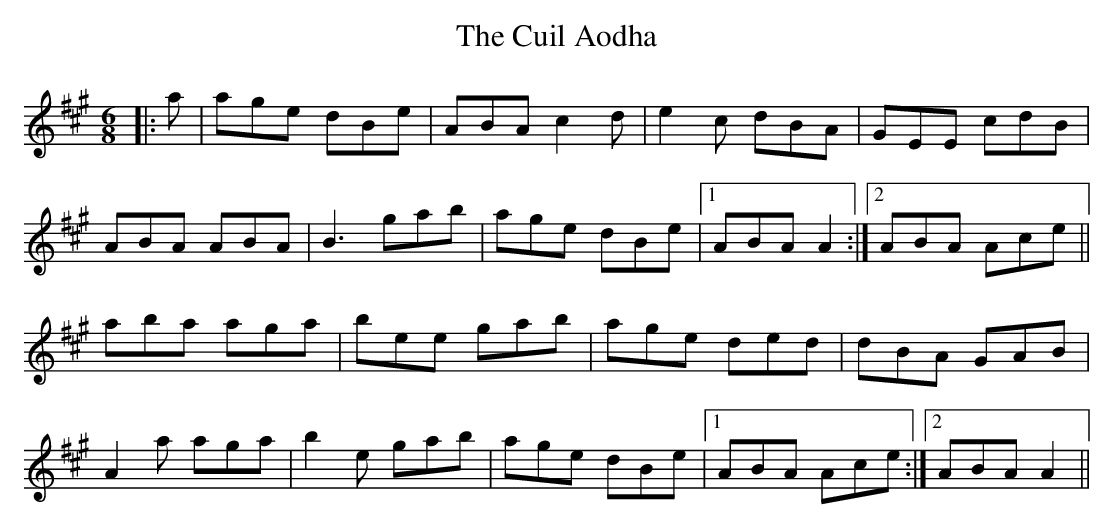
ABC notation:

X:1
T: The Cuil Aodha
M: 6/8
L: 1/8
K: Amaj
|:a|age dBe|ABA c2d|e2c dBA|GEE cdB|
ABA ABA|B3 gab|age dBe|1 ABA A2:|2 ABA Ace||
aba aga|bee gab|age ded|dBA GAB|
A2a aga|b2e gab|age dBe|1 ABA Ace:|2 ABA A2||
